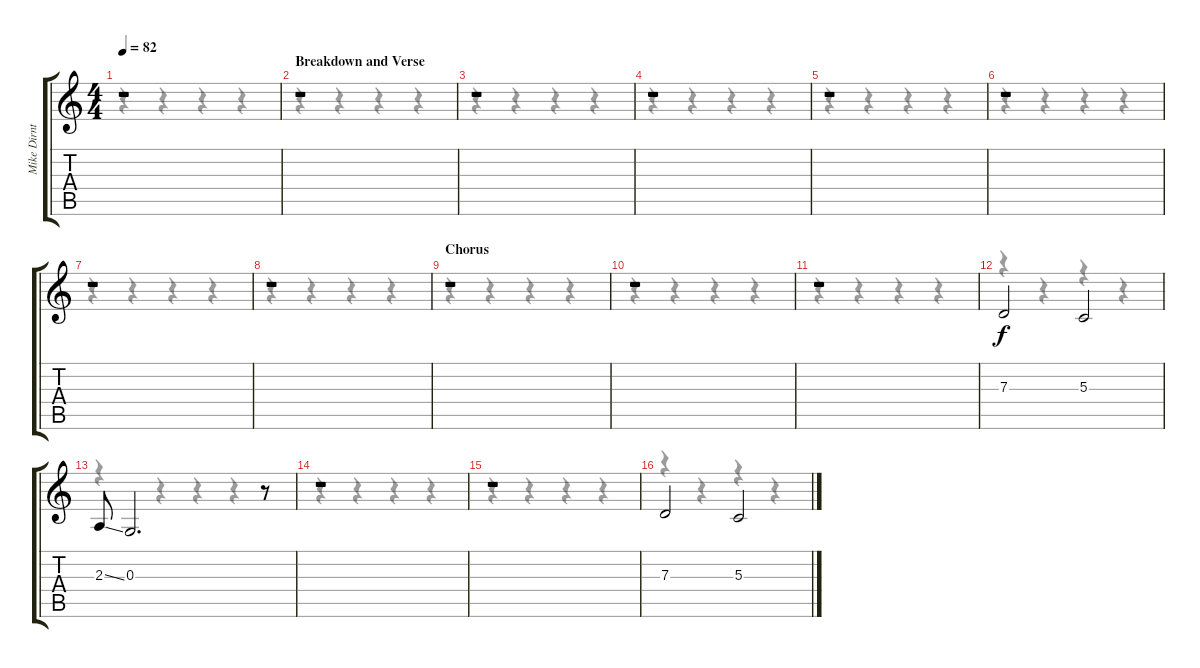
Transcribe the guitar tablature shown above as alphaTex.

\track ("Mike Dirnt (Backup Vocals)" "Mike Dirnt") {instrument englishhorn}
\staff {score tabs}
\tuning (E4 B3 G3 D3 A2 E2) {hide}
\voice
\ts (4 4)
\tempo 82
\clef g2
\ks c
r.1{dy f} |
\section ("" "Breakdown and Verse ")
r.1 |
r.1 |
r.1 |
r.1 |
r.1 |
r.1 |
r.1 |
\section ("" "Chorus ")
r.1 |
r.1 |
r.1 |
7.3.2 5.3.2 |
2.3{ss}.8 0.3.2{d} r.8 |
r.1 |
r.1 |
7.3.2 5.3.2
\voice
\clef g2
\ottava regular
\simile none
\ks c
r.4{dy f} r.4 r.4 r.4 |
r.4 r.4 r.4 r.4 |
r.4 r.4 r.4 r.4 |
r.4 r.4 r.4 r.4 |
r.4 r.4 r.4 r.4 |
r.4 r.4 r.4 r.4 |
r.4 r.4 r.4 r.4 |
r.4 r.4 r.4 r.4 |
r.4 r.4 r.4 r.4 |
r.4 r.4 r.4 r.4 |
r.4 r.4 r.4 r.4 |
r.4 r.4 r.4 r.4 |
r.4 r.4 r.4 r.4 |
r.4 r.4 r.4 r.4 |
r.4 r.4 r.4 r.4 |
r.4 r.4 r.4 r.4
